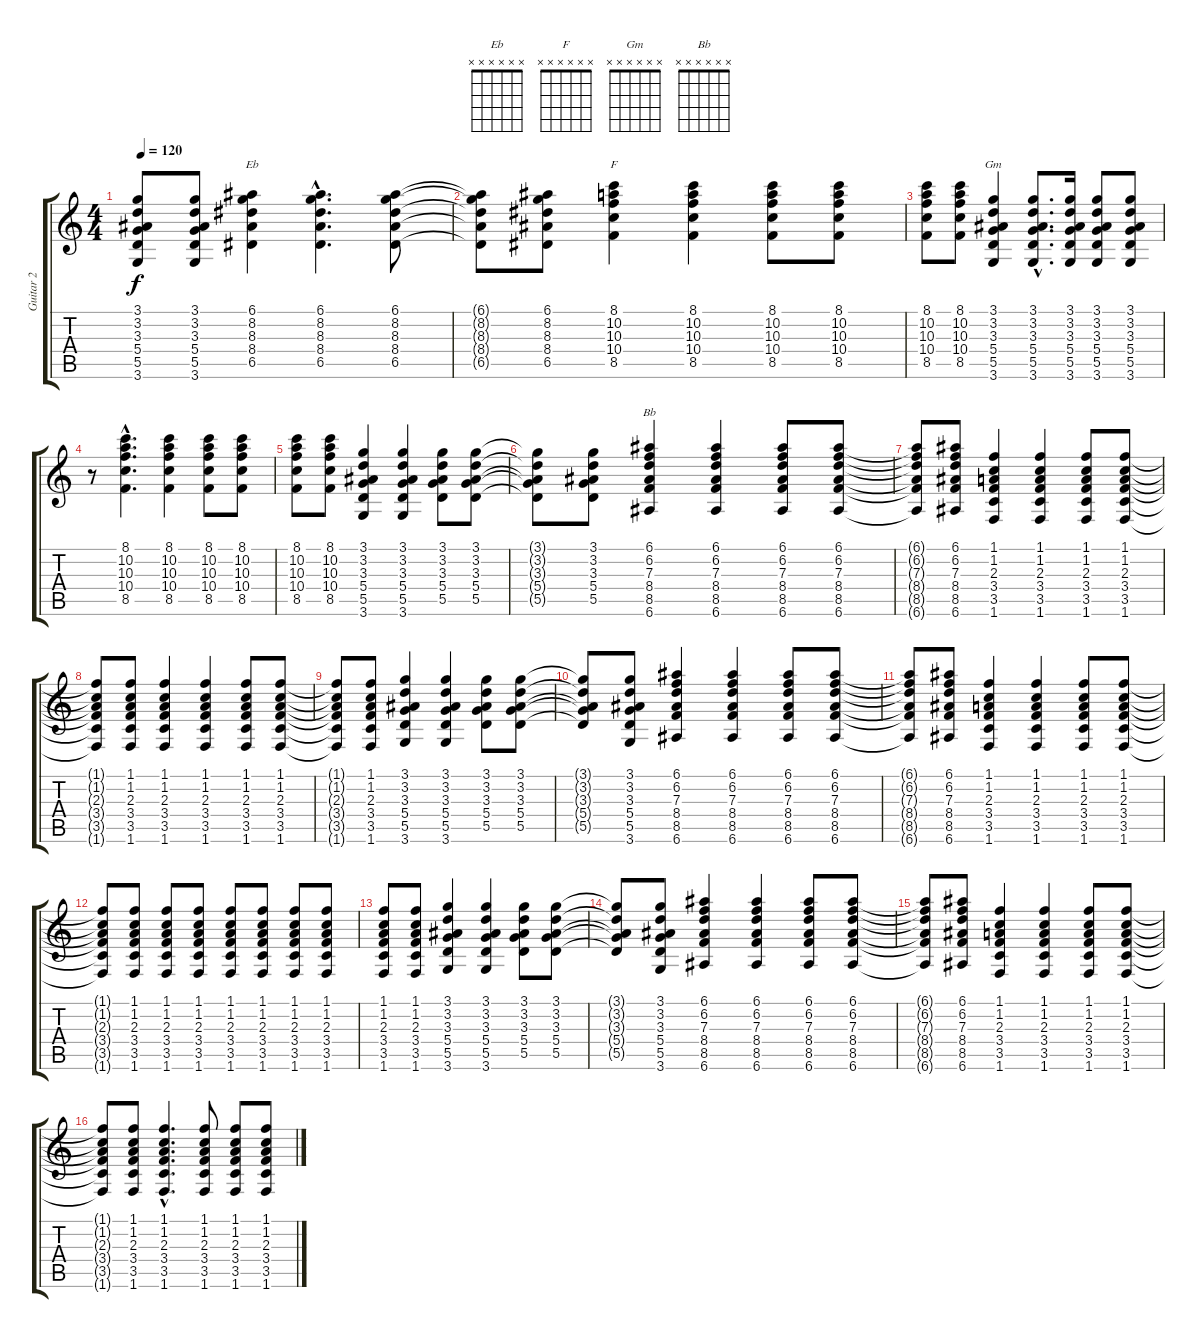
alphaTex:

\track ("Guitar 2" "Guitar 2") {instrument acousticguitarsteel}
\staff {score tabs}
\tuning (E4 B3 G3 D3 A2 E2) {hide}
\chord ("Eb" x x x x x x) {firstfret 0}
\chord ("F" x x x x x x) {firstfret 0}
\chord ("Gm" x x x x x x) {firstfret 0}
\chord ("Bb" x x x x x x) {firstfret 0}
\ts (4 4)
\tempo 120
\clef g2
\ks c
(3.1{t} 3.2{t} 3.3{t} 5.4{t} 5.5{t} 3.6{t}).8{dy f} (3.1 3.2 3.3 5.4 5.5 3.6).8 (6.1 8.2 8.3 8.4 6.5).4{ch "Eb"} (6.1{hac} 8.2{hac} 8.3{hac} 8.4{hac} 6.5{hac}).4{d} (6.1 8.2 8.3 8.4 6.5).8 |
(6.1{t} 8.2{t} 8.3{t} 8.4{t} 6.5{t}).8 (6.1 8.2 8.3 8.4 6.5).8 (8.1 10.2 10.3 10.4 8.5).4{ch "F"} (8.1 10.2 10.3 10.4 8.5).4 (8.1 10.2 10.3 10.4 8.5).8 (8.1 10.2 10.3 10.4 8.5).8 |
(8.1 10.2 10.3 10.4 8.5).8 (8.1 10.2 10.3 10.4 8.5).8 (3.1 3.2 3.3 5.4 5.5 3.6).4{ch "Gm"} (3.1{hac} 3.2{hac} 3.3{hac} 5.4{hac} 5.5{hac} 3.6{hac}).8{d} (3.1 3.2 3.3 5.4 5.5 3.6).16 (3.1 3.2 3.3 5.4 5.5 3.6).8 (3.1 3.2 3.3 5.4 5.5 3.6).8 |
r.8 (8.1{hac} 10.2{hac} 10.3{hac} 10.4{hac} 8.5{hac}).4{d} (8.1 10.2 10.3 10.4 8.5).4 (8.1 10.2 10.3 10.4 8.5).8 (8.1 10.2 10.3 10.4 8.5).8 |
(8.1 10.2 10.3 10.4 8.5).8 (8.1 10.2 10.3 10.4 8.5).8 (3.1 3.2 3.3 5.4 5.5 3.6).4 (3.1 3.2 3.3 5.4 5.5 3.6).4 (3.1 3.2 3.3 5.4 5.5).8 (3.1 3.2 3.3 5.4 5.5).8 |
(3.1{t} 3.2{t} 3.3{t} 5.4{t} 5.5{t}).8 (3.1 3.2 3.3 5.4 5.5).8 (6.1 6.2 7.3 8.4 8.5 6.6).4{ch "Bb"} (6.1 6.2 7.3 8.4 8.5 6.6).4 (6.1 6.2 7.3 8.4 8.5 6.6).8 (6.1 6.2 7.3 8.4 8.5 6.6).8 |
(6.1{t} 6.2{t} 7.3{t} 8.4{t} 8.5{t} 6.6{t}).8 (6.1 6.2 7.3 8.4 8.5 6.6).8 (1.1 1.2 2.3 3.4 3.5 1.6).4 (1.1 1.2 2.3 3.4 3.5 1.6).4 (1.1 1.2 2.3 3.4 3.5 1.6).8 (1.1 1.2 2.3 3.4 3.5 1.6).8 |
(1.1{t} 1.2{t} 2.3{t} 3.4{t} 3.5{t} 1.6{t}).8 (1.1 1.2 2.3 3.4 3.5 1.6).8 (1.1 1.2 2.3 3.4 3.5 1.6).4 (1.1 1.2 2.3 3.4 3.5 1.6).4 (1.1 1.2 2.3 3.4 3.5 1.6).8 (1.1 1.2 2.3 3.4 3.5 1.6).8 |
(1.1{t} 1.2{t} 2.3{t} 3.4{t} 3.5{t} 1.6{t}).8 (1.1 1.2 2.3 3.4 3.5 1.6).8 (3.1 3.2 3.3 5.4 5.5 3.6).4 (3.1 3.2 3.3 5.4 5.5 3.6).4 (3.1 3.2 3.3 5.4 5.5).8 (3.1 3.2 3.3 5.4 5.5).8 |
(3.1{t} 3.2{t} 3.3{t} 5.4{t} 5.5{t}).8 (3.1 3.2 3.3 5.4 5.5 3.6).8 (6.1 6.2 7.3 8.4 8.5 6.6).4 (6.1 6.2 7.3 8.4 8.5 6.6).4 (6.1 6.2 7.3 8.4 8.5 6.6).8 (6.1 6.2 7.3 8.4 8.5 6.6).8 |
(6.1{t} 6.2{t} 7.3{t} 8.4{t} 8.5{t} 6.6{t}).8 (6.1 6.2 7.3 8.4 8.5 6.6).8 (1.1 1.2 2.3 3.4 3.5 1.6).4 (1.1 1.2 2.3 3.4 3.5 1.6).4 (1.1 1.2 2.3 3.4 3.5 1.6).8 (1.1 1.2 2.3 3.4 3.5 1.6).8 |
(1.1{t} 1.2{t} 2.3{t} 3.4{t} 3.5{t} 1.6{t}).8 (1.1 1.2 2.3 3.4 3.5 1.6).8 (1.1 1.2 2.3 3.4 3.5 1.6).8 (1.1 1.2 2.3 3.4 3.5 1.6).8 (1.1 1.2 2.3 3.4 3.5 1.6).8 (1.1 1.2 2.3 3.4 3.5 1.6).8 (1.1 1.2 2.3 3.4 3.5 1.6).8 (1.1 1.2 2.3 3.4 3.5 1.6).8 |
(1.1 1.2 2.3 3.4 3.5 1.6).8 (1.1 1.2 2.3 3.4 3.5 1.6).8 (3.1 3.2 3.3 5.4 5.5 3.6).4 (3.1 3.2 3.3 5.4 5.5 3.6).4 (3.1 3.2 3.3 5.4 5.5).8 (3.1 3.2 3.3 5.4 5.5).8 |
(3.1{t} 3.2{t} 3.3{t} 5.4{t} 5.5{t}).8 (3.1 3.2 3.3 5.4 5.5 3.6).8 (6.1 6.2 7.3 8.4 8.5 6.6).4 (6.1 6.2 7.3 8.4 8.5 6.6).4 (6.1 6.2 7.3 8.4 8.5 6.6).8 (6.1 6.2 7.3 8.4 8.5 6.6).8 |
(6.1{t} 6.2{t} 7.3{t} 8.4{t} 8.5{t} 6.6{t}).8 (6.1 6.2 7.3 8.4 8.5 6.6).8 (1.1 1.2 2.3 3.4 3.5 1.6).4 (1.1 1.2 2.3 3.4 3.5 1.6).4 (1.1 1.2 2.3 3.4 3.5 1.6).8 (1.1 1.2 2.3 3.4 3.5 1.6).8 |
(1.1{t} 1.2{t} 2.3{t} 3.4{t} 3.5{t} 1.6{t}).8 (1.1 1.2 2.3 3.4 3.5 1.6).8 (1.1{hac} 1.2{hac} 2.3{hac} 3.4{hac} 3.5{hac} 1.6{hac}).4{d} (1.1 1.2 2.3 3.4 3.5 1.6).8 (1.1 1.2 2.3 3.4 3.5 1.6).8 (1.1 1.2 2.3 3.4 3.5 1.6).8
